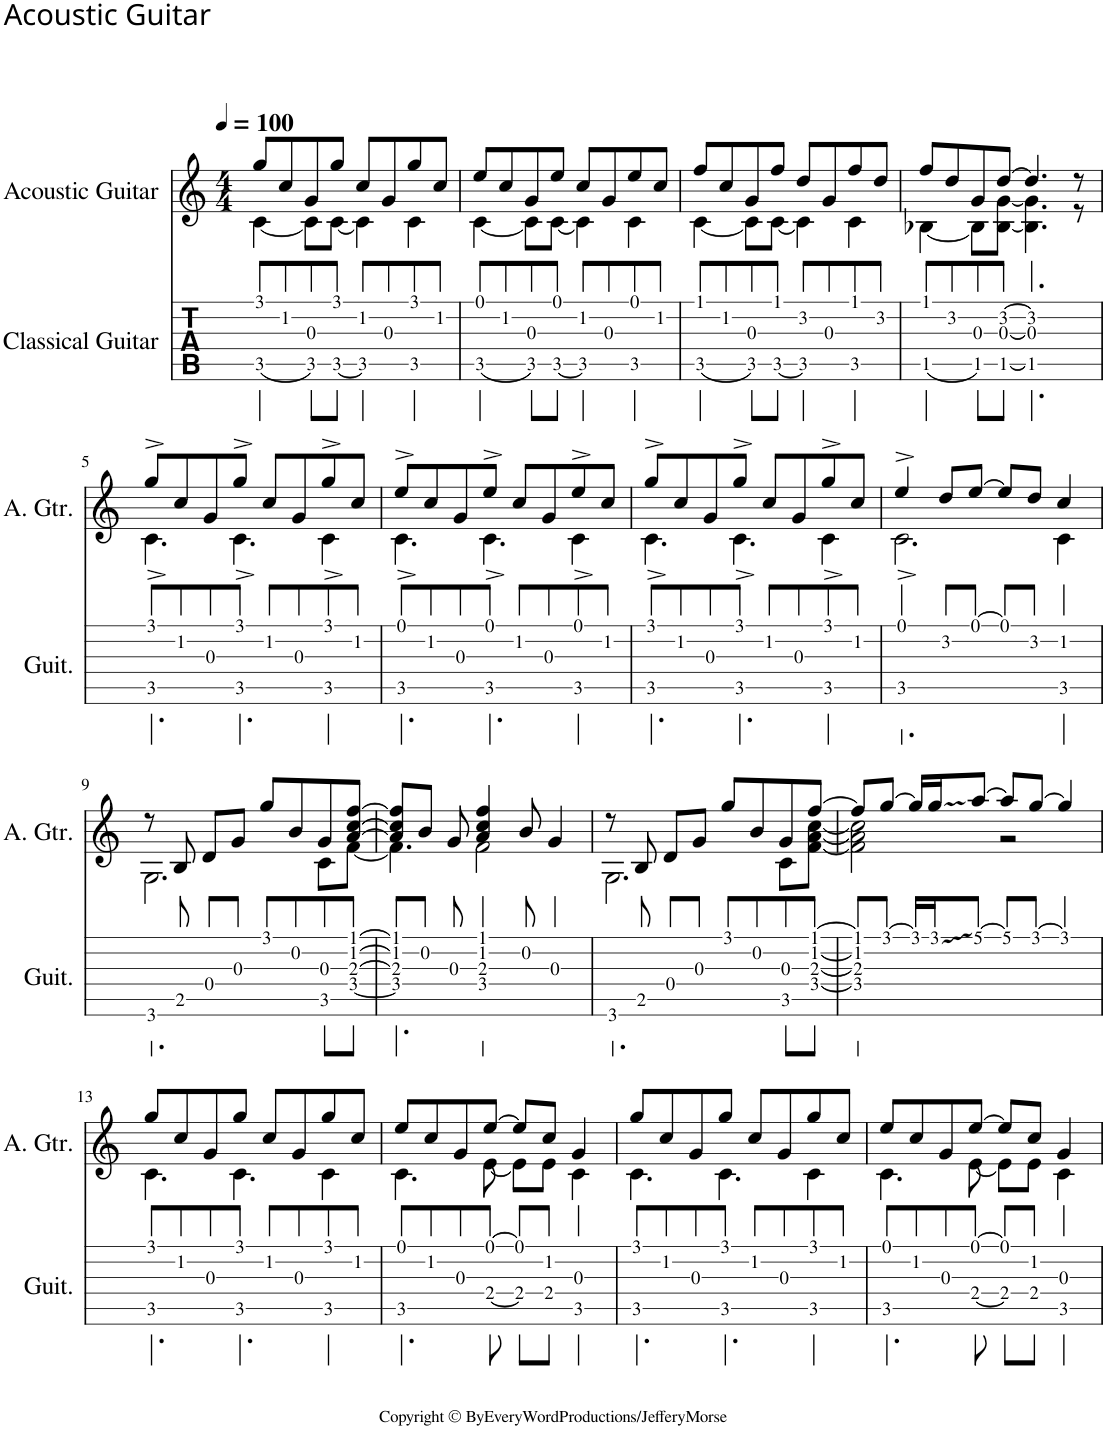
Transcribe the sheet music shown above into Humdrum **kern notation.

**kern	**kern
*part2	*part1
*staff2	*staff1
*I"Classical Guitar	*I"Acoustic Guitar
*I'Guit.	*I'A. Gtr.
*stria6	*
*	*clefG2
*	*Trd7c12
*k[]	*k[]
*M4/4	*M4/4
*MM100	*MM100
=1	=1
!LO:N:head=solid	!LO:N:head=solid
*^	*^
8g/L	[4C\	8gg/L	[4c\
8c/	.	8cc/	.
8G/	8C\L]	8g/	8c\L]
8g/J	[8C\J	8gg/J	[8c\J
8c/L	4C\]	8cc/L	4c\]
8G/	.	8g/	.
8g/	4C\	8gg/	4c\
8c/J	.	8cc/J	.
=2	=2	=2	=2
8e/L	[4C\	8ee/L	[4c\
8c/	.	8cc/	.
8G/	8C\L]	8g/	8c\L]
8e/J	[8C\J	8ee/J	[8c\J
8c/L	4C\]	8cc/L	4c\]
8G/	.	8g/	.
8e/	4C\	8ee/	4c\
8c/J	.	8cc/J	.
=3	=3	=3	=3
8f/L	[4C\	8ff/L	[4c\
8c/	.	8cc/	.
8G/	8C\L]	8g/	8c\L]
8f/J	[8C\J	8ff/J	[8c\J
8d/L	4C\]	8dd/L	4c\]
8G/	.	8g/	.
8f/	4C\	8ff/	4c\
8d/J	.	8dd/J	.
=4	=4	=4	=4
8f/L	[4BB-X\	8ff/L	[4B-X\
8d/	.	8dd/	.
8G/	8BB-\L]	8g/	8B-\L]
[8d/J	[8BB-\ [8G\J	[8dd/J	[8B-\ [8g\J
4.d/]	4.BB-\] 4.G\]	4.dd/]	4.B-\] 4.g\]
8r	8r	8r	8r
!!LO:LB:g=z	!!
=5	=5	=5	=5
8g^/L	4.C\	8gg^/L	4.c\
8c/	.	8cc/	.
8G/	.	8g/	.
8g^/J	4.C\	8gg^/J	4.c\
8c/L	.	8cc/L	.
8G/	.	8g/	.
8g^/	4C\	8gg^/	4c\
8c/J	.	8cc/J	.
=6	=6	=6	=6
8e^/L	4.C\	8ee^/L	4.c\
8c/	.	8cc/	.
8G/	.	8g/	.
8e^/J	4.C\	8ee^/J	4.c\
8c/L	.	8cc/L	.
8G/	.	8g/	.
8e^/	4C\	8ee^/	4c\
8c/J	.	8cc/J	.
=7	=7	=7	=7
8g^/L	4.C\	8gg^/L	4.c\
8c/	.	8cc/	.
8G/	.	8g/	.
8g^/J	4.C\	8gg^/J	4.c\
8c/L	.	8cc/L	.
8G/	.	8g/	.
8g^/	4C\	8gg^/	4c\
8c/J	.	8cc/J	.
=8	=8	=8	=8
4e^/	2.C\	4ee^/	2.c\
8d/L	.	8dd/L	.
[8e/J	.	[8ee/J	.
8e/L]	.	8ee/L]	.
8d/J	.	8dd/J	.
4c/	4C\	4cc/	4c\
!!LO:LB:g=z	!!
=9	=9	=9	=9
8r	2.GG\	8r	2.G\
8BB/	.	8B/	.
8D/L	.	8d/L	.
8G/J	.	8g/J	.
8g/L	.	8gg/L	.
8B/	.	8b/	.
8G/	8C\L	8g/	8c\L
[8A/ [8c/ [8f/J	[8F\J	[8a/ [8cc/ [8ff/J	[8f\J
=10	=10	=10	=10
8A/] 8c/] 8f/]L	4.F\]	8a/] 8cc/] 8ff/]L	4.f\]
8B/J	.	8b/J	.
8G/	.	8g/	.
4A/ 4c/ 4f/	2F\	4a/ 4cc/ 4ff/	2f\
8B/	.	8b/	.
4G/	.	4g/	.
.	8ryy	.	8ryy
=11	=11	=11	=11
8r	2.GG\	8r	2.G\
8BB/	.	8B/	.
8D/L	.	8d/L	.
8G/J	.	8g/J	.
8g/L	.	8gg/L	.
8B/	.	8b/	.
8G/	8C\L	8g/	8c\L
[8f/J	[8F\ [8A\ [8c\J	[8ff/J	[8f\ [8a\ [8cc\J
=12	=12	=12	=12
8f/L]	2F\] 2A\] 2c\]	8ff/L]	2f\] 2a\] 2cc\]
[8g/J	.	[8gg/J	.
16g/LL]	.	16gg/LL]	.
16g/J	.	16gg/J	.
[8a/J	.	[8aa/J	.
8a/L]	2r	8aa/L]	2r
[8g/J	.	[8gg/J	.
4g/]	.	4gg/]	.
!!LO:LB:g=z	!!
=13	=13	=13	=13
8g/L	4.C\	8gg/L	4.c\
8c/	.	8cc/	.
8G/	.	8g/	.
8g/J	4.C\	8gg/J	4.c\
8c/L	.	8cc/L	.
8G/	.	8g/	.
8g/	4C\	8gg/	4c\
8c/J	.	8cc/J	.
=14	=14	=14	=14
8e/L	4.C\	8ee/L	4.c\
8c/	.	8cc/	.
8G/	.	8g/	.
[8e/J	[8E\	[8ee/J	[8e\
8e/L]	8E\L]	8ee/L]	8e\L]
8c/J	8E\J	8cc/J	8e\J
4G/	4C\	4g/	4c\
=15	=15	=15	=15
8g/L	4.C\	8gg/L	4.c\
8c/	.	8cc/	.
8G/	.	8g/	.
8g/J	4.C\	8gg/J	4.c\
8c/L	.	8cc/L	.
8G/	.	8g/	.
8g/	4C\	8gg/	4c\
8c/J	.	8cc/J	.
=16	=16	=16	=16
8e/L	4.C\	8ee/L	4.c\
8c/	.	8cc/	.
8G/	.	8g/	.
[8e/J	[8E\	[8ee/J	[8e\
8e/L]	8E\L]	8ee/L]	8e\L]
8c/J	8E\J	8cc/J	8e\J
4G/	4C\	4g/	4c\
*v	*v	*	*
*	*v	*v
=	=
*-	*-
